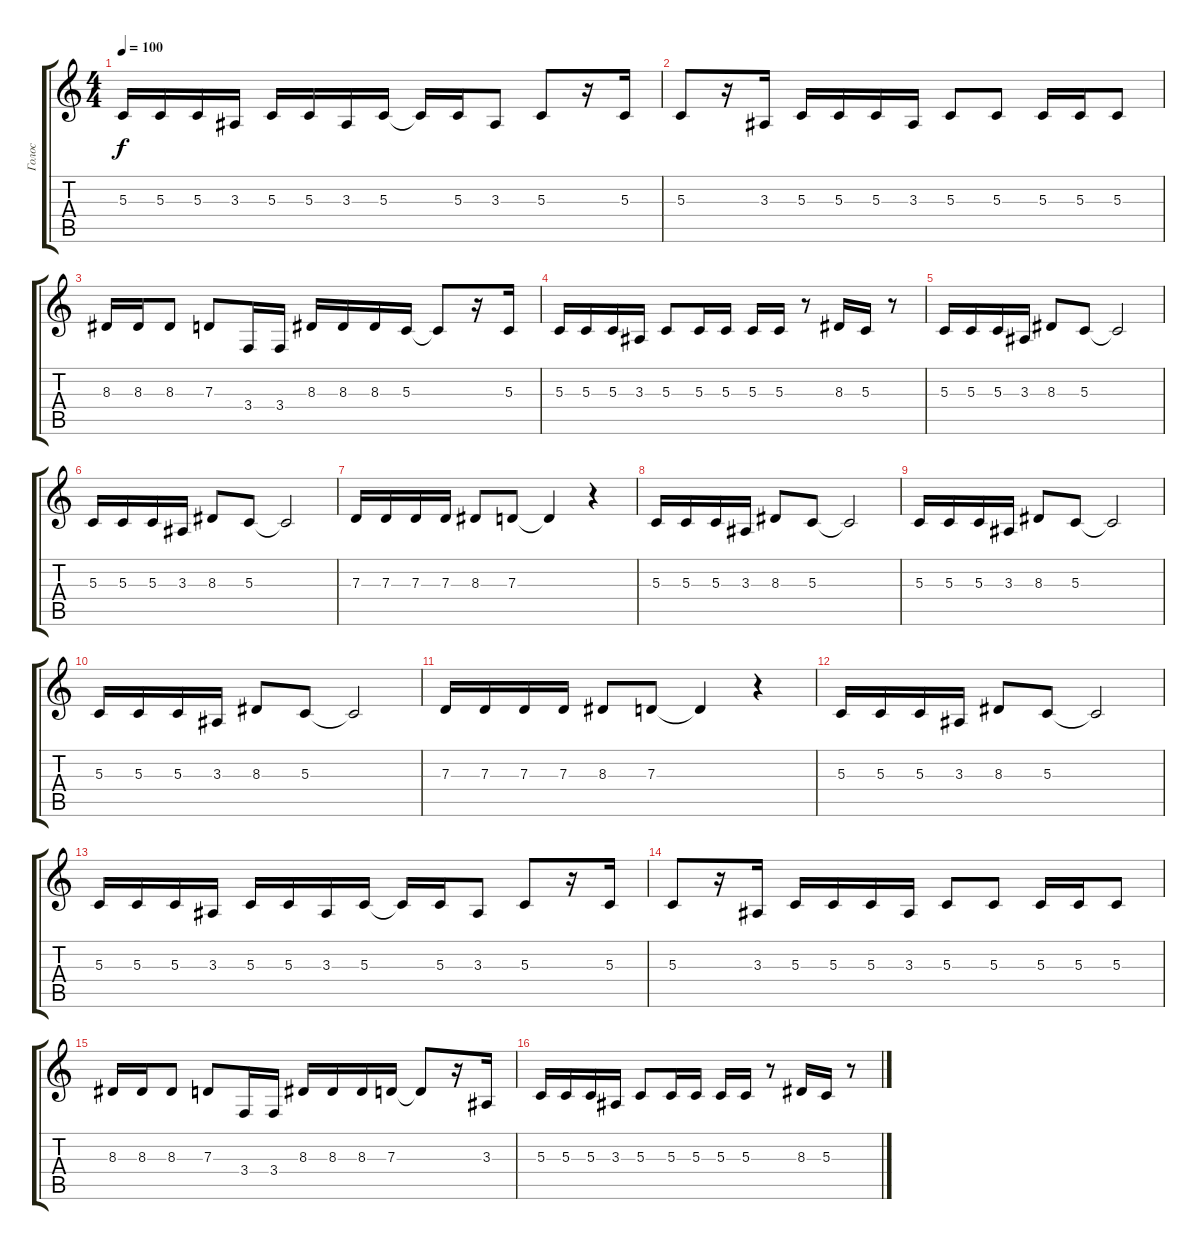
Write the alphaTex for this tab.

\track ("Голос" "Голос") {instrument lead8bassandlead}
\staff {score tabs}
\tuning (E4 B3 G3 D3 A2 E2) {hide}
\ts (4 4)
\tempo 100
\clef g2
\ks c
5.3.16{dy f} 5.3.16 5.3.16 3.3.16 5.3.16 5.3.16 3.3.16 5.3.16 5.3{t}.16 5.3.16 3.3.8 5.3.8 r.16 5.3.16 |
5.3.8 r.16 3.3.16 5.3.16 5.3.16 5.3.16 3.3.16 5.3.8 5.3.8 5.3.16 5.3.16 5.3.8 |
8.3.16 8.3.16 8.3.8 7.3.8 3.4.16 3.4.16 8.3.16 8.3.16 8.3.16 5.3.16 5.3{t}.8 r.16 5.3.16 |
5.3.16 5.3.16 5.3.16 3.3.16 5.3.8 5.3.16 5.3.16 5.3.16 5.3.16 r.8 8.3.16 5.3.16 r.8 |
5.3.16 5.3.16 5.3.16 3.3.16 8.3.8 5.3.8 5.3{t}.2 |
5.3.16 5.3.16 5.3.16 3.3.16 8.3.8 5.3.8 5.3{t}.2 |
7.3.16 7.3.16 7.3.16 7.3.16 8.3.8 7.3.8 7.3{t}.4 r.4 |
5.3.16 5.3.16 5.3.16 3.3.16 8.3.8 5.3.8 5.3{t}.2 |
5.3.16 5.3.16 5.3.16 3.3.16 8.3.8 5.3.8 5.3{t}.2 |
5.3.16 5.3.16 5.3.16 3.3.16 8.3.8 5.3.8 5.3{t}.2 |
7.3.16 7.3.16 7.3.16 7.3.16 8.3.8 7.3.8 7.3{t}.4 r.4 |
5.3.16 5.3.16 5.3.16 3.3.16 8.3.8 5.3.8 5.3{t}.2 |
5.3.16 5.3.16 5.3.16 3.3.16 5.3.16 5.3.16 3.3.16 5.3.16 5.3{t}.16 5.3.16 3.3.8 5.3.8 r.16 5.3.16 |
5.3.8 r.16 3.3.16 5.3.16 5.3.16 5.3.16 3.3.16 5.3.8 5.3.8 5.3.16 5.3.16 5.3.8 |
8.3.16 8.3.16 8.3.8 7.3.8 3.4.16 3.4.16 8.3.16 8.3.16 8.3.16 7.3.16 7.3{t}.8 r.16 3.3.16 |
5.3.16 5.3.16 5.3.16 3.3.16 5.3.8 5.3.16 5.3.16 5.3.16 5.3.16 r.8 8.3.16 5.3.16 r.8
